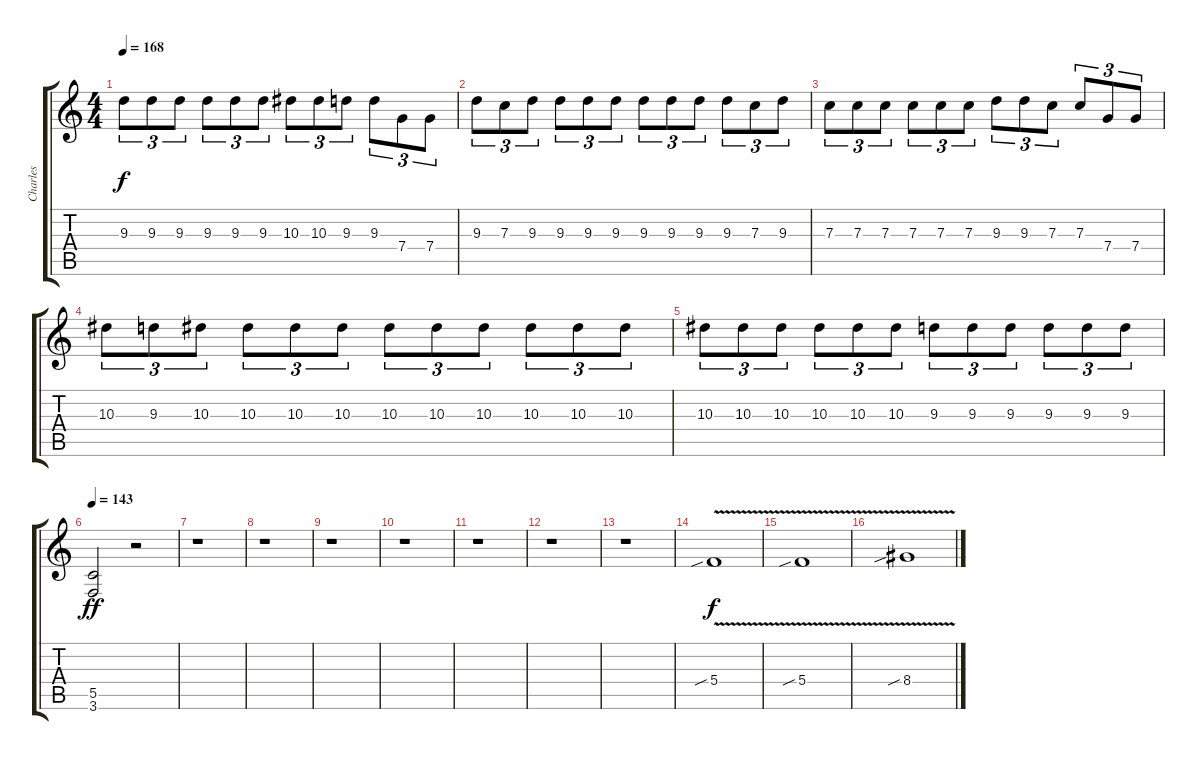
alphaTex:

\track ("Charles" "Charles") {instrument distortionguitar}
\staff {score tabs}
\tuning (D4 A3 F3 C3 G2 D2) {hide}
\ts (4 4)
\tempo 168
\clef g2
\ks c
9.3.8{tu (3 2) dy f} 9.3.8{tu (3 2)} 9.3.8{tu (3 2)} 9.3.8{tu (3 2)} 9.3.8{tu (3 2)} 9.3.8{tu (3 2)} 10.3.8{tu (3 2)} 10.3.8{tu (3 2)} 9.3.8{tu (3 2)} 9.3.8{tu (3 2)} 7.4.8{tu (3 2)} 7.4.8{tu (3 2)} |
9.3.8{tu (3 2)} 7.3.8{tu (3 2)} 9.3.8{tu (3 2)} 9.3.8{tu (3 2)} 9.3.8{tu (3 2)} 9.3.8{tu (3 2)} 9.3.8{tu (3 2)} 9.3.8{tu (3 2)} 9.3.8{tu (3 2)} 9.3.8{tu (3 2)} 7.3.8{tu (3 2)} 9.3.8{tu (3 2)} |
7.3.8{tu (3 2)} 7.3.8{tu (3 2)} 7.3.8{tu (3 2)} 7.3.8{tu (3 2)} 7.3.8{tu (3 2)} 7.3.8{tu (3 2)} 9.3.8{tu (3 2)} 9.3.8{tu (3 2)} 7.3.8{tu (3 2)} 7.3.8{tu (3 2)} 7.4.8{tu (3 2)} 7.4.8{tu (3 2)} |
10.3.8{tu (3 2)} 9.3.8{tu (3 2)} 10.3.8{tu (3 2)} 10.3.8{tu (3 2)} 10.3.8{tu (3 2)} 10.3.8{tu (3 2)} 10.3.8{tu (3 2)} 10.3.8{tu (3 2)} 10.3.8{tu (3 2)} 10.3.8{tu (3 2)} 10.3.8{tu (3 2)} 10.3.8{tu (3 2)} |
10.3.8{tu (3 2)} 10.3.8{tu (3 2)} 10.3.8{tu (3 2)} 10.3.8{tu (3 2)} 10.3.8{tu (3 2)} 10.3.8{tu (3 2)} 9.3.8{tu (3 2)} 9.3.8{tu (3 2)} 9.3.8{tu (3 2)} 9.3.8{tu (3 2)} 9.3.8{tu (3 2)} 9.3.8{tu (3 2)} |
\tempo 143
(5.5 3.6).2{dy ff} r.2 |
r.1 |
r.1 |
r.1 |
r.1 |
r.1 |
r.1 |
r.1 |
5.4{v sib}.1{dy f} |
5.4{v sib}.1 |
8.4{v sib}.1
